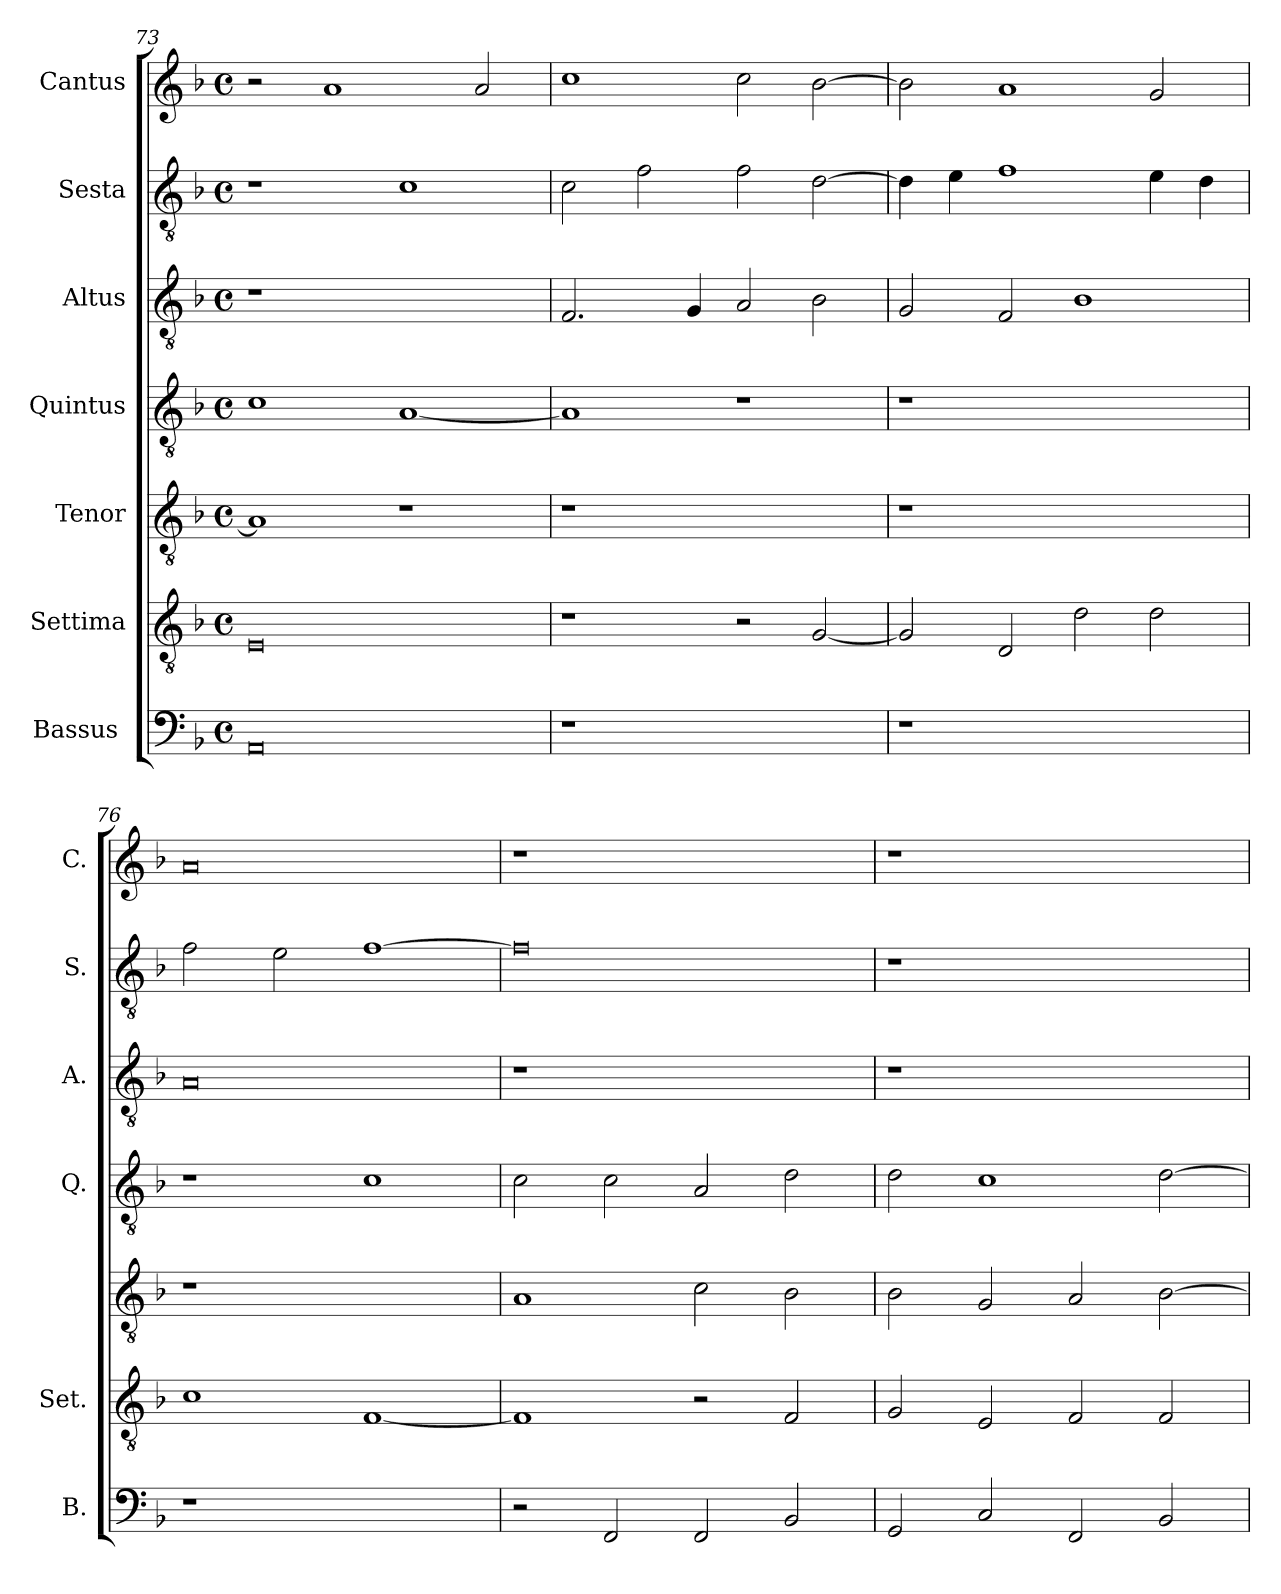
**kern	**kern	**kern	**kern	**kern	**kern	**kern
*part7	*part6	*part5	*part4	*part3	*part2	*part1
*staff7	*staff6	*staff5	*staff4	*staff3	*staff2	*staff1
*I"Bassus 	*I"Settima	*I"Tenor	*I"Quintus	*I"Altus	*I"Sesta	*I"Cantus
*I'B.	*I'Set.	*	*I'Q.	*I'A.	*I'S.	*I'C.
*clefF4	*clefGv2	*clefGv2	*clefGv2	*clefGv2	*clefGv2	*clefG2
*k[b-]	*k[b-]	*k[b-]	*k[b-]	*k[b-]	*k[b-]	*k[b-]
*F:	*F:	*F:	*F:	*F:	*F:	*F:
*M4/4	*M4/4	*M4/4	*M4/4	*M4/4	*M4/4	*M4/4
*met(c)	*met(c)	*met(c)	*met(c)	*met(c)	*met(c)	*met(c)
=73	=73	=73	=73	=73	=73	=73
0AA	0E	1A]	1c	1r	1r	2r
.	.	.	.	.	.	1a
.	.	1r	[1A	1ryy	1c	.
.	.	.	.	.	.	2a/
!!LO:LB:g=z
=74	=74	=74	=74	=74	=74	=74
1r	1r	1r	1A]	2.F/	2c\	1cc
.	.	.	.	.	2f\	.
.	.	.	.	4G/	.	.
1ryy	2r	1ryy	1r	2A/	2f\	2cc\
.	[2G/	.	.	2B-\	[2d\	[2b-\
=75	=75	=75	=75	=75	=75	=75
1r	2G/]	1r	1r	2G/	4d\]	2b-\]
.	.	.	.	.	4e\	.
.	2D/	.	.	2F/	1f	1a
1ryy	2d\	1ryy	1ryy	1B-	.	.
.	2d\	.	.	.	4e\	2g/
.	.	.	.	.	4d\	.
=76	=76	=76	=76	=76	=76	=76
1r	1c	1r	1r	0A	2f\	0a
.	.	.	.	.	2e\	.
1ryy	[1F	1ryy	1c	.	[1f	.
=77	=77	=77	=77	=77	=77	=77
2r	1F]	1A	2c\	1r	0f]	1r
2FF/	.	.	2c\	.	.	.
2FF/	2r	2c\	2A/	1ryy	.	1ryy
2BB-/	2F/	2B-\	2d\	.	.	.
=78	=78	=78	=78	=78	=78	=78
2GG/	2G/	2B-\	2d\	1r	1r	1r
2C/	2E/	2G/	1c	.	.	.
2FF/	2F/	2A/	.	1ryy	1ryy	1ryy
2BB-/	2F/	[2B-\	[2d\	.	.	.
=	=	=	=	=	=	=
*-	*-	*-	*-	*-	*-	*-
